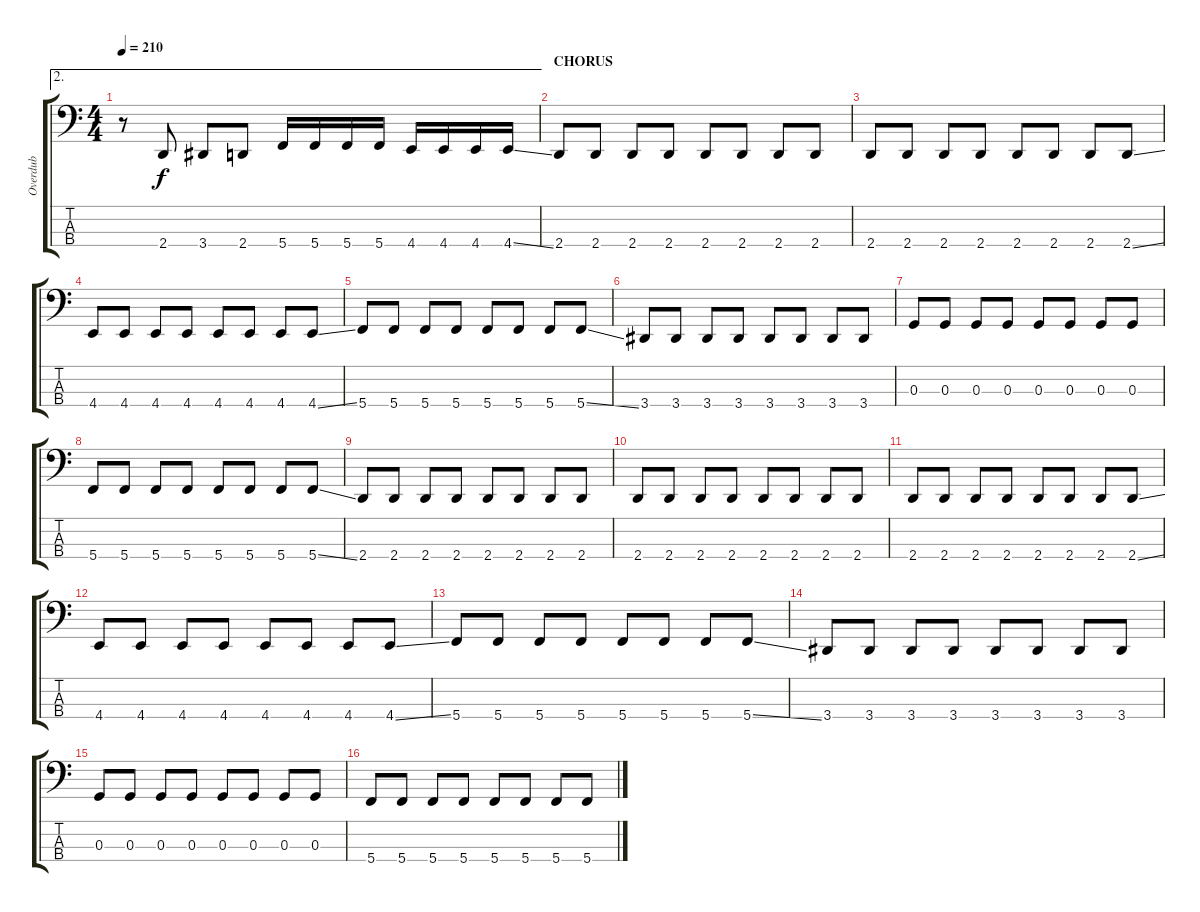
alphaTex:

\track ("Overdub" "Overdub") {instrument electricbasspick}
\staff {score tabs}
\tuning (F2 C2 G1 C1) {hide}
\ae 2
\ts (4 4)
\tempo 210
\clef f4
\ks c
r.8{dy f} 2.4.8 3.4.8 2.4.8 5.4.16 5.4.16 5.4.16 5.4.16 4.4.16 4.4.16 4.4.16 4.4{ss}.16 |
\section ("" "CHORUS")
2.4.8 2.4.8 2.4.8 2.4.8 2.4.8 2.4.8 2.4.8 2.4.8 |
2.4.8 2.4.8 2.4.8 2.4.8 2.4.8 2.4.8 2.4.8 2.4{ss}.8 |
4.4.8 4.4.8 4.4.8 4.4.8 4.4.8 4.4.8 4.4.8 4.4{ss}.8 |
5.4.8 5.4.8 5.4.8 5.4.8 5.4.8 5.4.8 5.4.8 5.4{ss}.8 |
3.4.8 3.4.8 3.4.8 3.4.8 3.4.8 3.4.8 3.4.8 3.4.8 |
0.3.8 0.3.8 0.3.8 0.3.8 0.3.8 0.3.8 0.3.8 0.3.8 |
5.4.8 5.4.8 5.4.8 5.4.8 5.4.8 5.4.8 5.4.8 5.4{ss}.8 |
2.4.8 2.4.8 2.4.8 2.4.8 2.4.8 2.4.8 2.4.8 2.4.8 |
2.4.8 2.4.8 2.4.8 2.4.8 2.4.8 2.4.8 2.4.8 2.4.8 |
2.4.8 2.4.8 2.4.8 2.4.8 2.4.8 2.4.8 2.4.8 2.4{ss}.8 |
4.4.8 4.4.8 4.4.8 4.4.8 4.4.8 4.4.8 4.4.8 4.4{ss}.8 |
5.4.8 5.4.8 5.4.8 5.4.8 5.4.8 5.4.8 5.4.8 5.4{ss}.8 |
3.4.8 3.4.8 3.4.8 3.4.8 3.4.8 3.4.8 3.4.8 3.4.8 |
0.3.8 0.3.8 0.3.8 0.3.8 0.3.8 0.3.8 0.3.8 0.3.8 |
5.4.8 5.4.8 5.4.8 5.4.8 5.4.8 5.4.8 5.4.8 5.4{ss}.8
